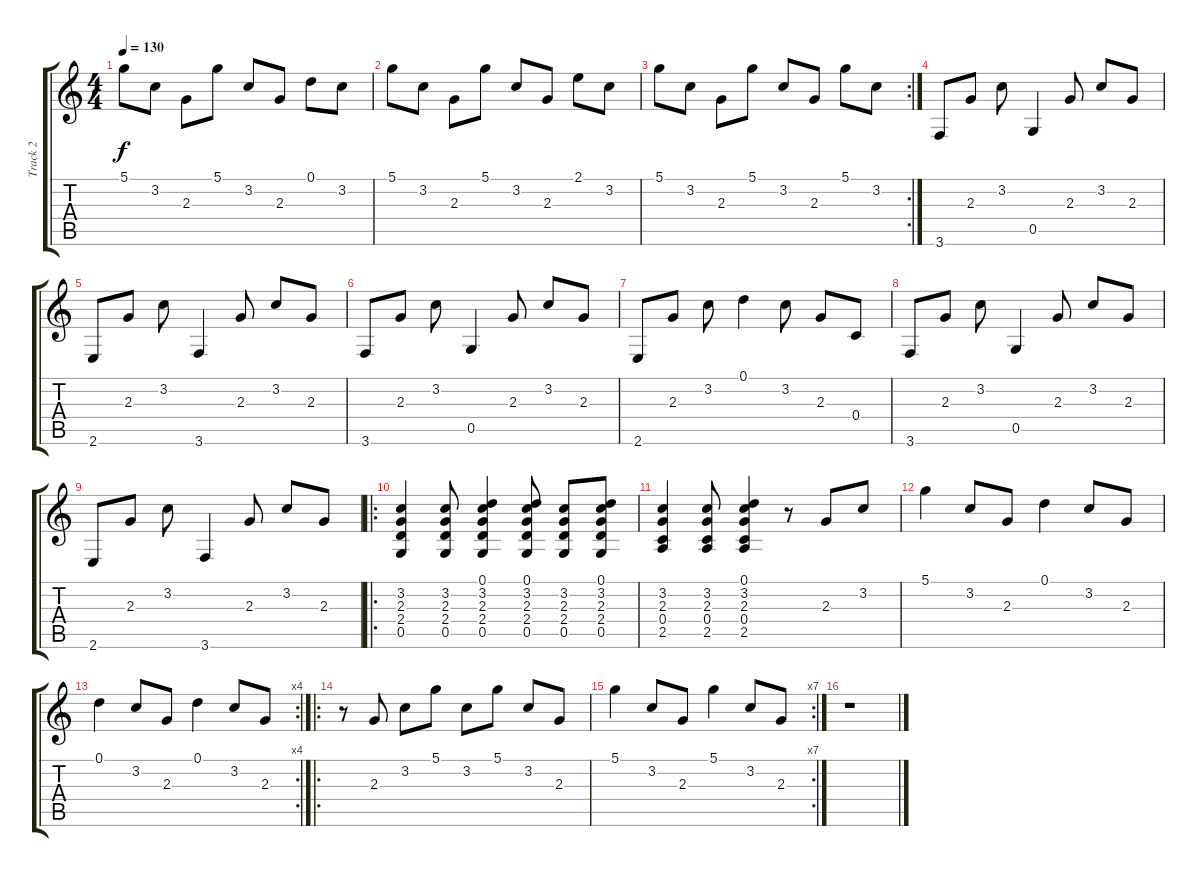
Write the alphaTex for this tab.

\track ("Track 2" "Track 2") {instrument acousticguitarsteel}
\staff {score tabs}
\tuning (D4 A3 F3 C3 G2 D2) {hide}
\ts (4 4)
\tempo 130
\clef g2
\ks c
5.1.8{dy f} 3.2.8 2.3.8 5.1.8 3.2.8 2.3.8 0.1.8 3.2.8 |
5.1.8 3.2.8 2.3.8 5.1.8 3.2.8 2.3.8 2.1.8 3.2.8 |
\rc 2
5.1.8 3.2.8 2.3.8 5.1.8 3.2.8 2.3.8 5.1.8 3.2.8 |
3.6.8 2.3.8 3.2.8 0.5.4 2.3.8 3.2.8 2.3.8 |
2.6.8 2.3.8 3.2.8 3.6.4 2.3.8 3.2.8 2.3.8 |
3.6.8 2.3.8 3.2.8 0.5.4 2.3.8 3.2.8 2.3.8 |
2.6.8 2.3.8 3.2.8 0.1.4 3.2.8 2.3.8 0.4.8 |
3.6.8 2.3.8 3.2.8 0.5.4 2.3.8 3.2.8 2.3.8 |
2.6.8 2.3.8 3.2.8 3.6.4 2.3.8 3.2.8 2.3.8 |
\ro
(3.2 2.3 2.4 0.5).4 (3.2 2.3 2.4 0.5).8 (0.1 3.2 2.3 2.4 0.5).4 (0.1 3.2 2.3 2.4 0.5).8 (3.2 2.3 2.4 0.5).8 (0.1 3.2 2.3 2.4 0.5).8 |
(3.2 2.3 0.4 2.5).4 (3.2 2.3 0.4 2.5).8 (0.1 3.2 2.3 0.4 2.5).4 r.8 2.3.8 3.2.8 |
5.1.4 3.2.8 2.3.8 0.1.4 3.2.8 2.3.8 |
\rc 4
0.1.4 3.2.8 2.3.8 0.1.4 3.2.8 2.3.8 |
\ro
r.8 2.3.8 3.2.8 5.1.8 3.2.8 5.1.8 3.2.8 2.3.8 |
\rc 7
5.1.4 3.2.8 2.3.8 5.1.4 3.2.8 2.3.8 |
r.1
